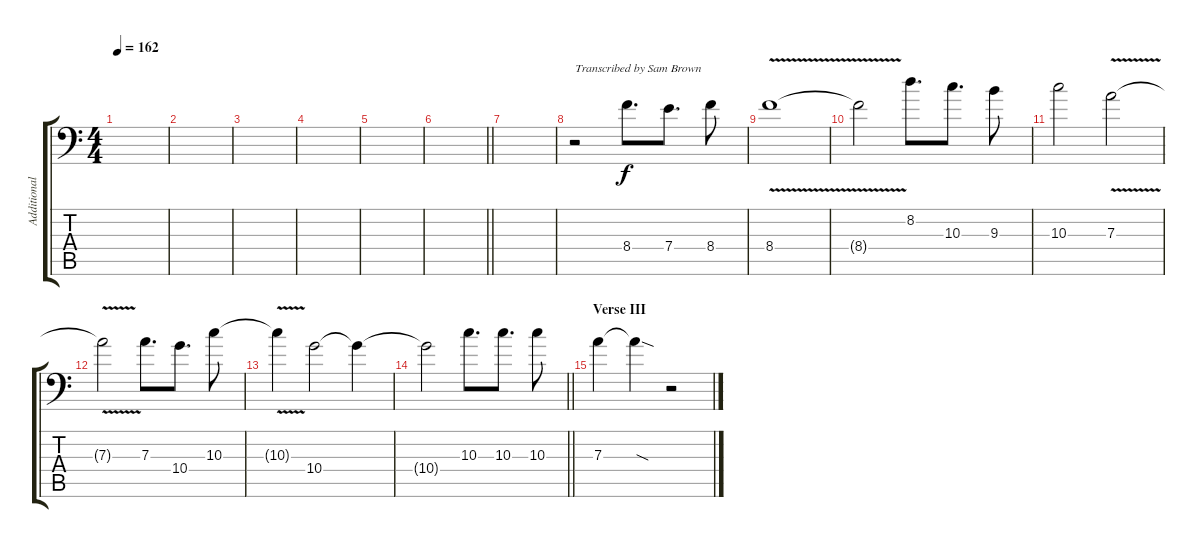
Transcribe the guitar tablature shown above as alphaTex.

\track ("Additional Lead Guitar" "Additional") {instrument distortionguitar}
\staff {score tabs}
\tuning (B3 Gb3 D3 A2 E2 A1) {hide}
\ts (4 4)
\tempo 162
\clef f4
\ks c
|
|
|
|
|
\barLineRight lightlight
|
\section ("" "")
|
r.2{txt "Transcribed by Sam Brown"} 8.4.8{d} 7.4.8{d} 8.4.8 |
8.4{v}.1 |
8.4{t}.2 8.2.8{d} 10.3.8{d} 9.3.8 |
10.3.2 7.3{v}.2 |
7.3{t}.2 7.3.8{d} 10.4.8{d} 10.3.8 |
10.3{v t}.4 10.4.2 10.4{t}.4 |
\barLineRight lightlight
10.4{t}.2 10.3.8{d} 10.3.8{d} 10.3.8 |
\section ("" "Verse III")
7.3.4 7.3{sod t}.4 r.2
